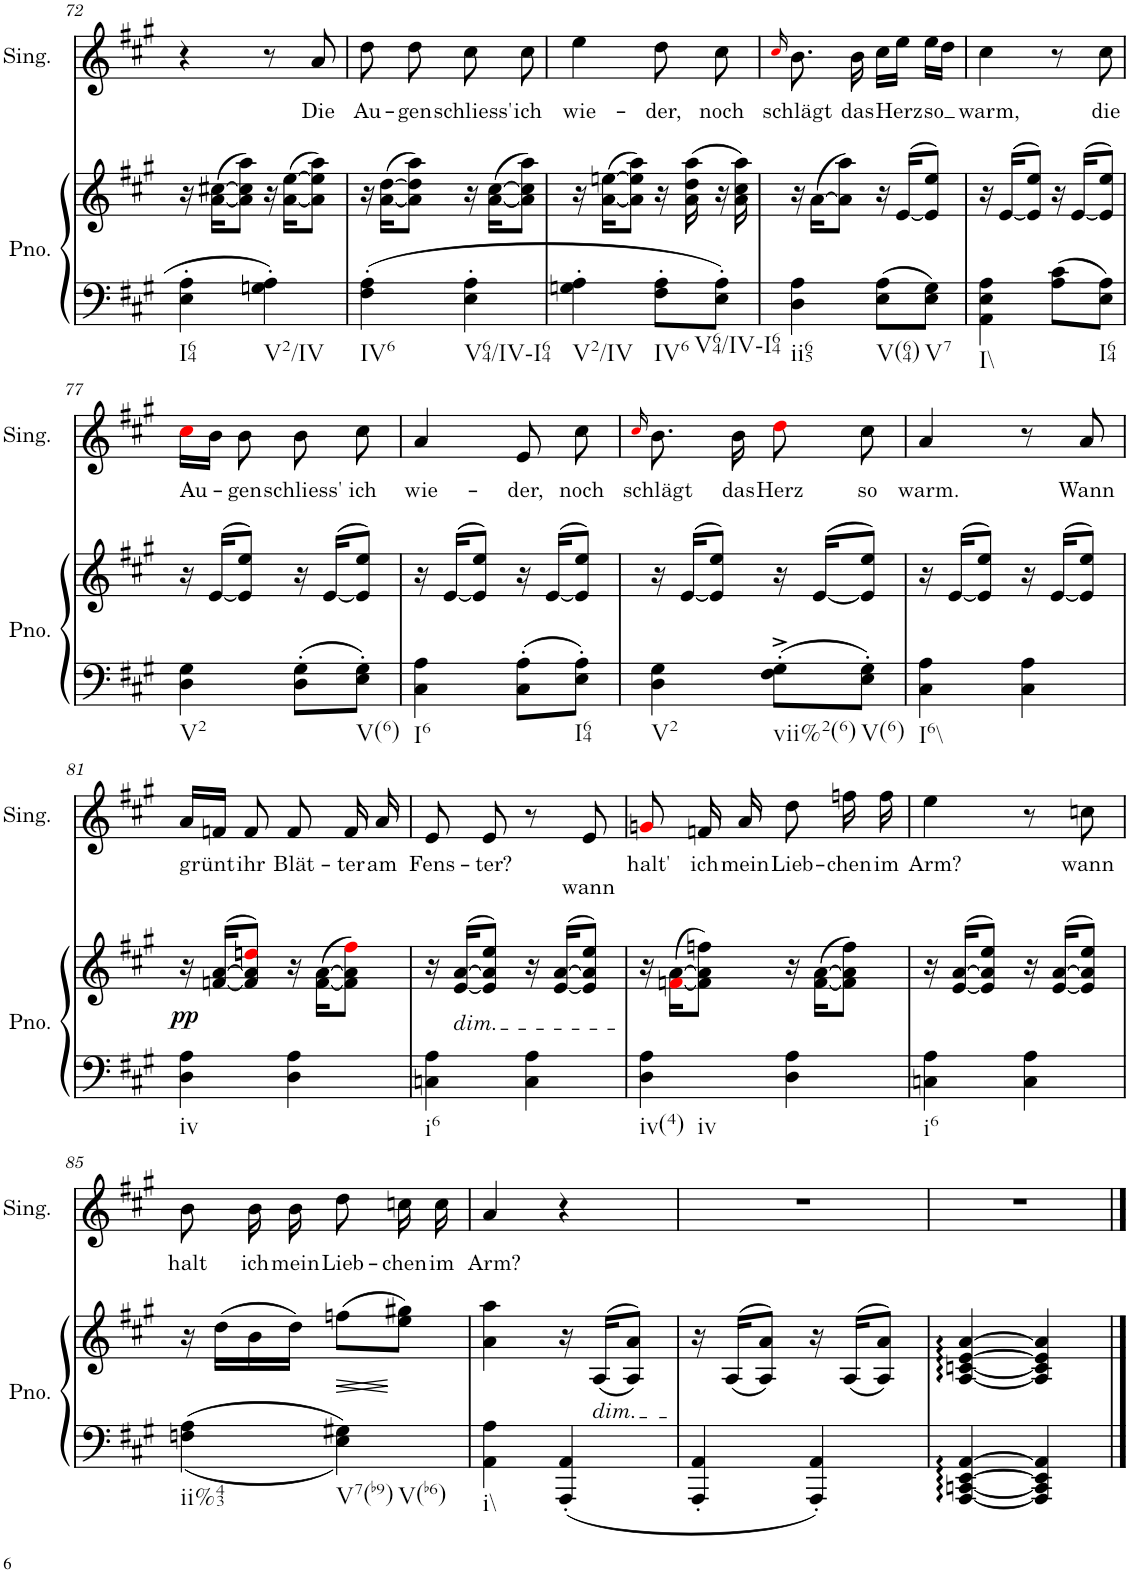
**kern	**kern	**dynam	**kern	**text
*part2	*part2	*part2	*part1	*part1
*staff3	*staff2	*staff2/3	*staff1	*staff1
*I"Pianoforte	*	*	*I"Singstimme	*
*I'Pno.	*	*	*I'Sing.	*
!!LO:PB:g=z
*clefG2	*clefG2	*	*clefG2	*
*k[f#c#g#]	*k[f#c#g#]	*	*k[f#c#g#]	*
*M2/4	*M2/4	*	*M2/4	*
=72	=72	=72	=72	=72
!LO:TX:b:t=I64	!	!	!	!
4E\' 4A\'	16r	.	4r	.
.	(>[16a\ [16cc#X\KL	.	.	.
.	8a\] 8cc#\] 8aa\J)	.	.	.
!LO:TX:b:t=V2/IV	!	!	!	!
4Gn\' 4A\'	16r	.	8r	.
.	(>[16a\ [16ee\KL	.	.	.
!	!	!	!	!LO:LY:b
.	8a\] 8ee\] 8aa\J)	.	8a/	Die
=73	=73	=73	=73	=73
!LO:TX:b:t=IV6	!	!	!	!
!	!	!	!	!LO:LY:b
4F#\' 4A\'	16r	.	8dd\	Au-
.	(>[16a\ [16dd\KL	.	.	.
!	!	!	!	!LO:LY:b
.	8a\] 8dd\] 8aa\J)	.	8dd\	-gen
!LO:TX:b:t=V64/IV-I64	!	!	!	!
!	!	!	!	!LO:LY:b
4E\' 4A\'	16r	.	8cc#\	schliess'
.	(>[16a\ [16cc#\KL	.	.	.
!	!	!	!	!LO:LY:b
.	8a\] 8cc#\] 8aa\J)	.	8cc#\	ich
=74	=74	=74	=74	=74
!LO:TX:b:t=V2/IV	!	!	!	!
!	!	!	!	!LO:LY:b
4Gn\' 4A\'	16r	.	4ee\	wie-
.	(>[16a\ [16een\KL	.	.	.
.	8a\] 8ee\] 8aa\J)	.	.	.
!LO:TX:b:t=IV6	!	!	!	!
!	!	!	!	!LO:LY:b
8F#\' 8A\'L	16r	.	8dd\	-der,
.	(16a\ 16dd\ 16aa\	.	.	.
!LO:TX:b:t=V64/IV-I64	!	!	!	!
!	!	!	!	!LO:LY:b
8E\' 8A\'J	16r	.	8cc#\	noch
.	16a\ 16cc#\ 16aa\)	.	.	.
=75	=75	=75	=75	=75
.	.	.	16qcc#i/	.
!LO:TX:b:t=ii65	!	!	!	!
!	!	!	!	!LO:LY:b
4D\ 4A\	16r	.	8.b\	schlägt
.	(>[16a\KL	.	.	.
.	8a\] 8aa\J)	.	.	.
!	!	!	!	!LO:LY:b
.	.	.	16b\	das
!LO:TX:b:t=V(64)	!	!	!	!
!	!	!	!	!LO:LY:b
8E\ 8A\L	16r	.	16cc#\LL	-Herz
.	(>[16e/KL	.	16ee\JJ	.
!LO:TX:b:t=V7	!	!	!	!
!	!	!	!	!LO:LY:b
8E\ 8G#\J	8e/] 8ee/J)	.	16ee\LL	so
.	.	.	16dd\JJ	.
=76	=76	=76	=76	=76
!LO:TX:b:t=I\\	!	!	!	!
!	!	!	!	!LO:LY:b
4AA\ 4E\ 4A\	16r	.	4cc#\	warm,
.	(>[16e/KL	.	.	.
.	8e/] 8ee/J)	.	.	.
8A\ 8c#\L	16r	.	8r	.
.	(>[16e/KL	.	.	.
!LO:TX:b:t=I64	!	!	!	!
!	!	!	!	!LO:LY:b
8E\ 8A\J	8e/] 8ee/J)	.	8cc#\	die
!!LO:LB:g=z
=77	=77	=77	=77	=77
!LO:TX:b:t=V2	!	!	!	!
!	!	!	!	!LO:LY:b
4D\ 4G#\	16r	.	16cc#i\LL	Au-
.	(>[16e/KL	.	16b\JJ	.
!	!	!	!	!LO:LY:b
.	8e/] 8ee/J)	.	8b\	-gen
!	!	!	!	!LO:LY:b
8D\' 8G#\'L	16r	.	8b\	schliess'
.	(>[16e/KL	.	.	.
!LO:TX:b:t=V(6)	!	!	!	!
!	!	!	!	!LO:LY:b
8E\' 8G#\'J	8e/] 8ee/J)	.	8cc#\	ich
=78	=78	=78	=78	=78
!LO:TX:b:t=I6	!	!	!	!
!	!	!	!	!LO:LY:b
4C#\ 4A\	16r	.	4a/	wie-
.	(>[16e/KL	.	.	.
.	8e/] 8ee/J)	.	.	.
!	!	!	!	!LO:LY:b
8C#\' 8A\'L	16r	.	8e/	-der,
.	(>[16e/KL	.	.	.
!LO:TX:b:t=I64	!	!	!	!
!	!	!	!	!LO:LY:b
8E\' 8A\'J	8e/] 8ee/J)	.	8cc#\	noch
=79	=79	=79	=79	=79
.	.	.	16qcc#i/	.
!LO:TX:b:t=V2	!	!	!	!
!	!	!	!	!LO:LY:b
4D\ 4G#\	16r	.	8.b\	schlägt
.	(>[16e/KL	.	.	.
.	8e/] 8ee/J)	.	.	.
!	!	!	!	!LO:LY:b
.	.	.	16b\	das
!LO:TX:b:t=vii%2(6)	!	!	!	!
!	!	!	!	!LO:LY:b
8F#\'^ 8G#\'^L	16r	.	8ddi\	Herz
.	(>[16e/KL	.	.	.
!LO:TX:b:t=V(6)	!	!	!	!
!	!	!	!	!LO:LY:b
8E\' 8G#\'J	8e/] 8ee/J)	.	8cc#\	so
=80	=80	=80	=80	=80
!LO:TX:b:t=I6\\	!	!	!	!
!	!	!	!	!LO:LY:b
4C#\ 4A\	16r	.	4a/	warm.
.	(>[16e/KL	.	.	.
.	8e/] 8ee/J)	.	.	.
4C#\ 4A\	16r	.	8r	.
.	(>[16e/KL	.	.	.
!	!	!	!	!LO:LY:b
.	8e/] 8ee/J)	.	8a/	Wann
!!LO:LB:g=z
=81	=81	=81	=81	=81
!LO:TX:b:t=iv	!	!	!	!
!	!	!LO:DY:b	!	!LO:LY:b
4D\ 4A\	16r	pp	16a/LL	grünt
.	(>[16fn/ [16a/KL	.	16fn/JJ	.
!	!	!	!	!LO:LY:b
.	8f/] 8a/] 8eeni/J)	.	8f/	ihr
!	!	!	!	!LO:LY:b
4D\ 4A\	16r	.	8f/	Blät-
.	(>[16f\ [16a\KL	.	.	.
!	!	!	!	!LO:LY:b
.	8f\] 8a\] 8ff#i\J)	.	16f/	-ter
!	!	!	!	!LO:LY:b
.	.	.	16a/	am
=82	=82	=82	=82	=82
!LO:TX:b:t=i6	!	!	!	!
!	!	!	!	!LO:LY:b
4Cn\ 4A\	16r	.	8e/	Fens-
!	!LO:TX:b:i:t=dim.	!	!	!
.	(>[16e/ [16a/KL	.	.	.
!	!	!	!	!LO:LY:b
.	8e/] 8a/] 8ee/J)	.	8e/	-ter?
4C\ 4A\	16r	.	8r	.
.	(>[16e/ [16a/KL	.	.	.
!	!	!	!	!LO:LY:b
.	8e/] 8a/] 8ee/J)	.	8e/	wann
=83	=83	=83	=83	=83
!LO:TX:b:t=iv(4)	!	!	!	!
!LO:TX:b:t=iv	!	!	!	!
!	!	!	!	!LO:LY:b
4D\ 4A\	16r	.	8gni/	halt'
.	(>[16fni\ [16a\KL	.	.	.
!	!	!	!	!LO:LY:b
.	8f\] 8a\] 8ffn\J)	.	16fn/	ich
!	!	!	!	!LO:LY:b
.	.	.	16a/	mein
!	!	!	!	!LO:LY:b
4D\ 4A\	16r	.	8dd\	Lieb-
.	(>[16f\ [16a\KL	.	.	.
!	!	!	!	!LO:LY:b
.	8f\] 8a\] 8ff\J)	.	16ffn\	-chen
!	!	!	!	!LO:LY:b
.	.	.	16ff\	im
=84	=84	=84	=84	=84
!LO:TX:b:t=i6	!	!	!	!
!	!	!	!	!LO:LY:b
4Cn\ 4A\	16r	.	4ee\	Arm?
.	(>[16e/ [16a/KL	.	.	.
.	8e/] 8a/] 8ee/J)	.	.	.
4C\ 4A\	16r	.	8r	.
.	(>[16e/ [16a/KL	.	.	.
!	!	!	!	!LO:LY:b
.	8e/] 8a/] 8ee/J)	.	8ccn\	wann
!!LO:LB:g=z
=85	=85	=85	=85	=85
!LO:TX:b:t=ii%43	!	!	!	!
!	!	!	!	!LO:LY:b
4Fn\ 4A\	16r	.	8b\	halt
.	(16dd\LL	.	.	.
!	!	!	!	!LO:LY:b
.	16b\	.	16b\	ich
!	!	!	!	!LO:LY:b
.	16dd\JJ)	.	16b\	mein
!LO:TX:b:t=V7(b9)	!	!	!	!
!LO:TX:b:t=V(b6)	!	!	!	!
!	!	!LO:HP:b	!	!
!	!	!LO:HP:n=1:b	!	!LO:LY:b
4E\ 4G#X\	(8ffn\L	< >	8dd\	Lieb-
!	!	!	!	!LO:LY:b
.	8ee\ 8gg#X\J)	[	16ccn\	-chen
!	!	!	!	!LO:LY:b
.	.	.	16cc\	im
.	.	]	.	.
=86	=86	=86	=86	=86
!LO:TX:b:t=i\\	!	!	!	!
!	!	!	!	!LO:LY:b
4AA\ 4A\	4a\ 4aa\	.	4a/	Arm?
4AAA/' 4AA/'	16r	.	4r	.
!	!LO:TX:b:i:t=dim.	!	!	!
.	(>(16A/KL	.	.	.
.	8A/ 8a/J))	.	.	.
=87	=87	=87	=87	=87
4AAA/' 4AA/'	16r	.	2r	.
.	(>(16A/KL	.	.	.
.	8A/ 8a/J))	.	.	.
4AAA/' 4AA/'	16r	.	.	.
.	(>(16A/KL	.	.	.
.	8A/ 8a/J))	.	.	.
=88	=88	=88	=88	=88
[4AAA/: [4CCn/: [4EE/: [4AA/:	[4A/: [4cn/: [4e/: [4a/:	.	2r	.
4AAA/] 4CC/] 4EE/] 4AA/]	4A/] 4c/] 4e/] 4a/]	.	.	.
==	==	==	==	==
*-	*-	*-	*-	*-
